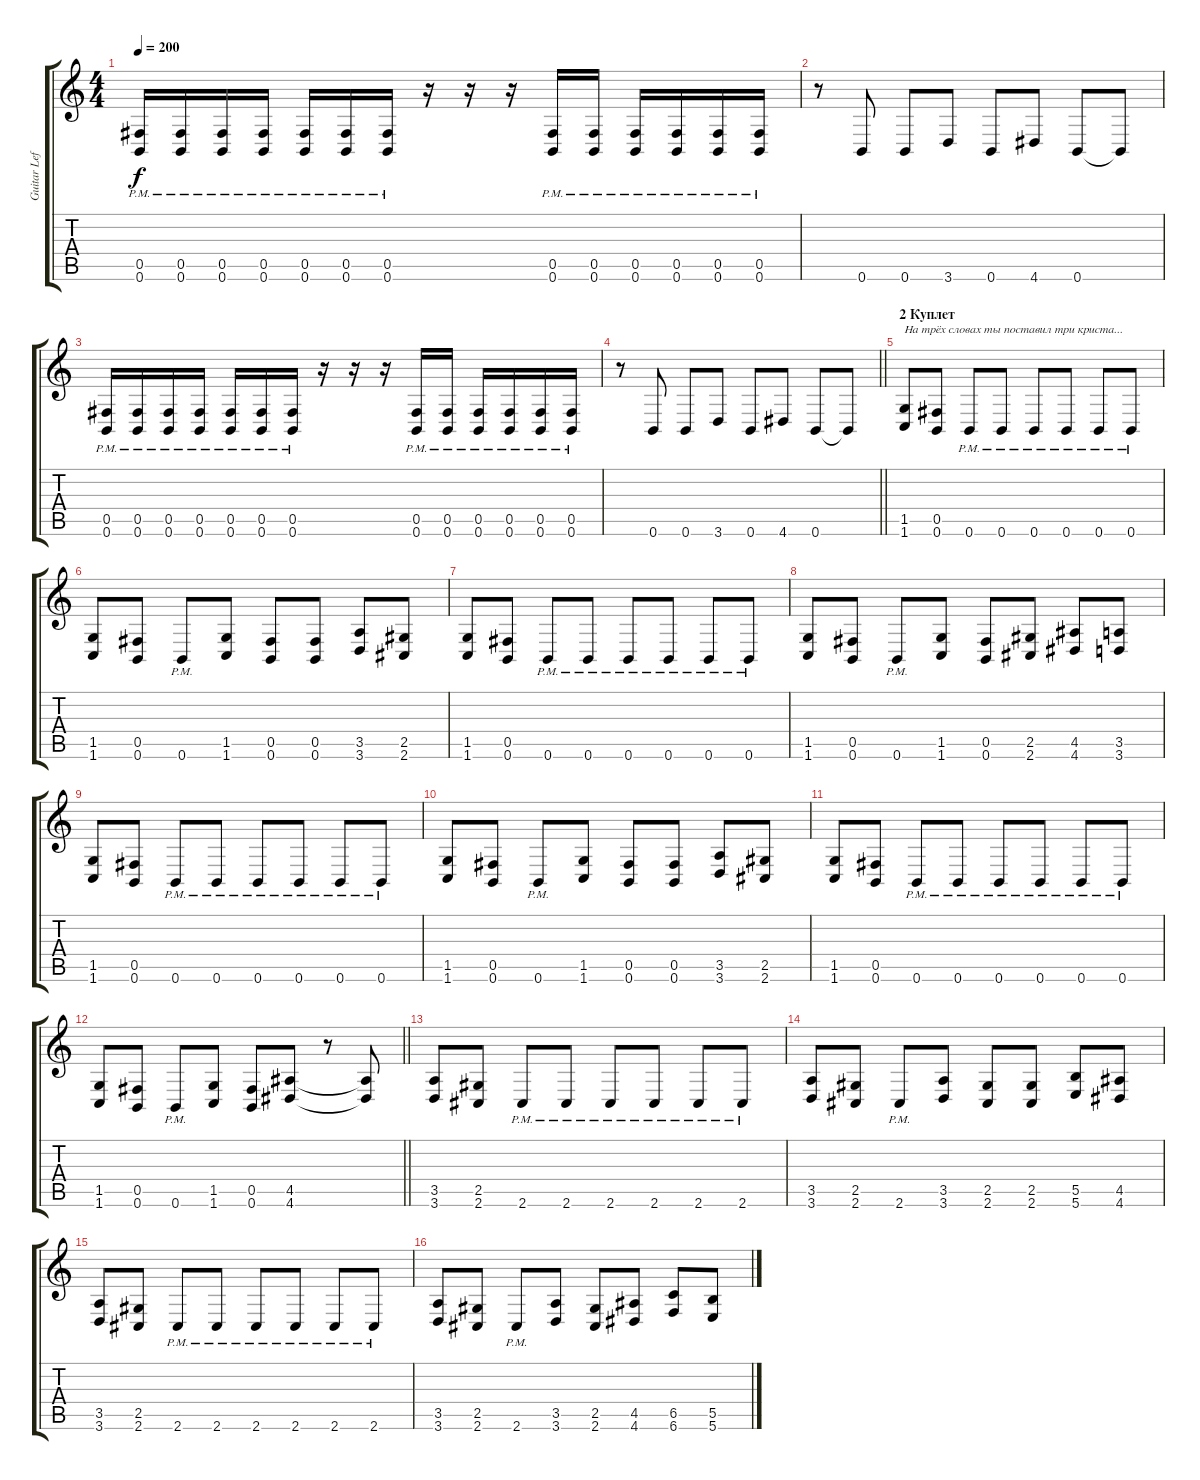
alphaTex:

\track ("Guitar Left" "Guitar Lef") {instrument distortionguitar}
\staff {score tabs}
\tuning (Db4 Ab3 E3 B2 Gb2 B1) {hide}
\ts (4 4)
\tempo 200
\clef g2
\ks c
(0.5{pm} 0.6{pm}).16{dy f} (0.5{pm} 0.6{pm}).16 (0.5{pm} 0.6{pm}).16 (0.5{pm} 0.6{pm}).16 (0.5{pm} 0.6{pm}).16 (0.5{pm} 0.6{pm}).16 (0.5{pm} 0.6{pm}).16 r.16 r.16 r.16 (0.5{pm} 0.6{pm}).16 (0.5{pm} 0.6{pm}).16 (0.5{pm} 0.6{pm}).16 (0.5{pm} 0.6{pm}).16 (0.5{pm} 0.6{pm}).16 (0.5{pm} 0.6{pm}).16 |
r.8 0.6.8 0.6.8 3.6.8 0.6.8 4.6.8 0.6.8 0.6{t}.8 |
(0.5{pm} 0.6{pm}).16 (0.5{pm} 0.6{pm}).16 (0.5{pm} 0.6{pm}).16 (0.5{pm} 0.6{pm}).16 (0.5{pm} 0.6{pm}).16 (0.5{pm} 0.6{pm}).16 (0.5{pm} 0.6{pm}).16 r.16 r.16 r.16 (0.5{pm} 0.6{pm}).16 (0.5{pm} 0.6{pm}).16 (0.5{pm} 0.6{pm}).16 (0.5{pm} 0.6{pm}).16 (0.5{pm} 0.6{pm}).16 (0.5{pm} 0.6{pm}).16 |
\barLineRight lightlight
r.8 0.6.8 0.6.8 3.6.8 0.6.8 4.6.8 0.6.8 0.6{t}.8 |
\section ("" "2 Куплет")
(1.5 1.6).8{txt "На трёх словах ты поставил три криста..."} (0.5 0.6).8 0.6{pm}.8 0.6{pm}.8 0.6{pm}.8 0.6{pm}.8 0.6{pm}.8 0.6{pm}.8 |
(1.5 1.6).8 (0.5 0.6).8 0.6{pm}.8 (1.5 1.6).8 (0.5 0.6).8 (0.5 0.6).8 (3.5 3.6).8 (2.5 2.6).8 |
(1.5 1.6).8 (0.5 0.6).8 0.6{pm}.8 0.6{pm}.8 0.6{pm}.8 0.6{pm}.8 0.6{pm}.8 0.6{pm}.8 |
(1.5 1.6).8 (0.5 0.6).8 0.6{pm}.8 (1.5 1.6).8 (0.5 0.6).8 (2.5 2.6).8 (4.5 4.6).8 (3.5 3.6).8 |
(1.5 1.6).8 (0.5 0.6).8 0.6{pm}.8 0.6{pm}.8 0.6{pm}.8 0.6{pm}.8 0.6{pm}.8 0.6{pm}.8 |
(1.5 1.6).8 (0.5 0.6).8 0.6{pm}.8 (1.5 1.6).8 (0.5 0.6).8 (0.5 0.6).8 (3.5 3.6).8 (2.5 2.6).8 |
(1.5 1.6).8 (0.5 0.6).8 0.6{pm}.8 0.6{pm}.8 0.6{pm}.8 0.6{pm}.8 0.6{pm}.8 0.6{pm}.8 |
\barLineRight lightlight
(1.5 1.6).8 (0.5 0.6).8 0.6{pm}.8 (1.5 1.6).8 (0.5 0.6).8 (4.5 4.6).8 r.8 (4.5{t} 4.6{t}).8 |
\section ("" "")
(3.5 3.6).8 (2.5 2.6).8 2.6{pm}.8 2.6{pm}.8 2.6{pm}.8 2.6{pm}.8 2.6{pm}.8 2.6{pm}.8 |
(3.5 3.6).8 (2.5 2.6).8 2.6{pm}.8 (3.5 3.6).8 (2.5 2.6).8 (2.5 2.6).8 (5.5 5.6).8 (4.5 4.6).8 |
(3.5 3.6).8 (2.5 2.6).8 2.6{pm}.8 2.6{pm}.8 2.6{pm}.8 2.6{pm}.8 2.6{pm}.8 2.6{pm}.8 |
(3.5 3.6).8 (2.5 2.6).8 2.6{pm}.8 (3.5 3.6).8 (2.5 2.6).8 (4.5 4.6).8 (6.5 6.6).8 (5.5 5.6).8
